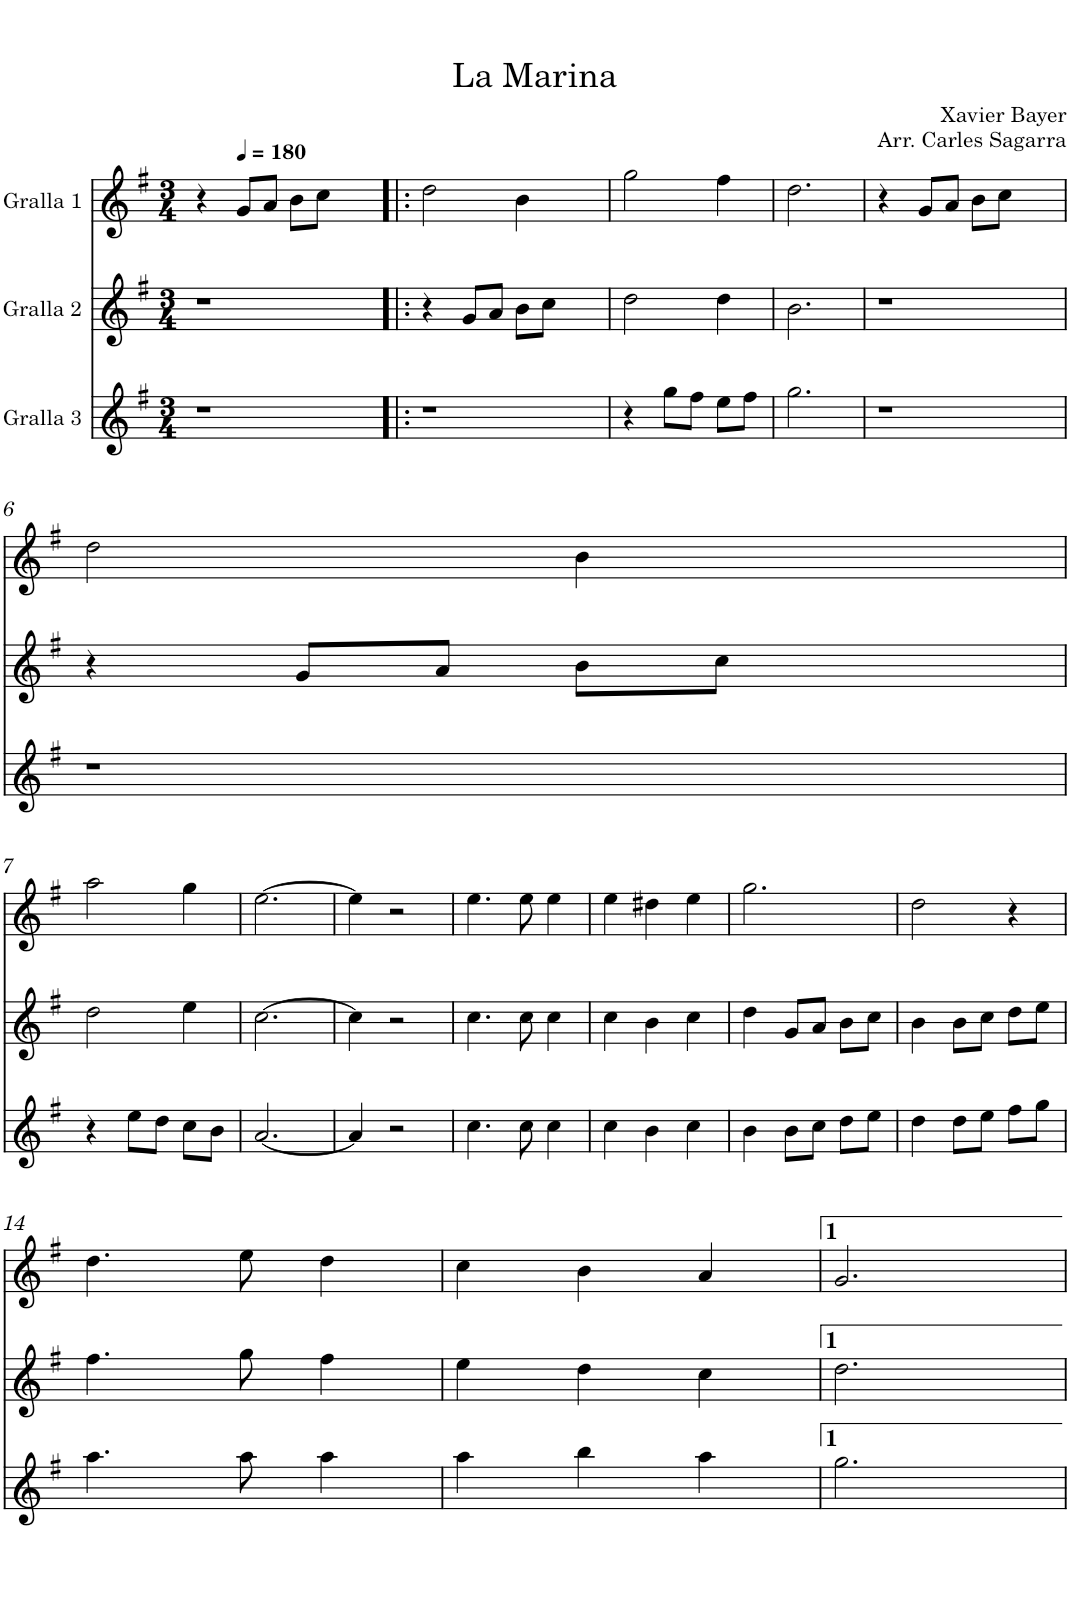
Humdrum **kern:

**kern	**kern	**kern
*part3	*part2	*part1
*staff3	*staff2	*staff1
*I"Gralla 3	*I"Gralla 2	*I"Gralla 1
*clefG2	*clefG2	*clefG2
*k[f#]	*k[f#]	*k[f#]
*M3/4	*M3/4	*M3/4
=1	=1	=1
2.r	2.r	4r
*	*	*MM180
.	.	8g/L
.	.	8a/J
.	.	8b\L
.	.	8cc\J
4ryy	4ryy	4ryy
=2!|:	=2!|:	=2!|:
2.r	4r	2dd\
.	8g/L	.
.	8a/J	.
.	8b\L	4b\
.	8cc\J	.
4ryy	4ryy	4ryy
=3	=3	=3
4r	2dd\	2gg\
8gg\L	.	.
8ff#\J	.	.
8ee\L	4dd\	4ff#\
8ff#\J	.	.
=4	=4	=4
2.gg\	2.b\	2.dd\
=5	=5	=5
2.r	2.r	4r
.	.	8g/L
.	.	8a/J
.	.	8b\L
.	.	8cc\J
4ryy	4ryy	4ryy
!!LO:LB:g=z
=6	=6	=6
2.r	4r	2dd\
.	8g/L	.
.	8a/J	.
.	8b\L	4b\
.	8cc\J	.
4ryy	4ryy	4ryy
!!LO:LB:g=z
=7	=7	=7
4r	2dd\	2aa\
8ee\L	.	.
8dd\J	.	.
8cc\L	4ee\	4gg\
8b\J	.	.
=8	=8	=8
[2.a/	[2.cc\	[2.ee\
=9	=9	=9
4a/]	4cc\]	4ee\]
2r	2r	2r
=10	=10	=10
4.cc\	4.cc\	4.ee\
8cc\	8cc\	8ee\
4cc\	4cc\	4ee\
=11	=11	=11
4cc\	4cc\	4ee\
4b\	4b\	4dd#X\
4cc\	4cc\	4ee\
=12	=12	=12
4b\	4dd\	2.gg\
8b\L	8g/L	.
8cc\J	8a/J	.
8dd\L	8b\L	.
8ee\J	8cc\J	.
=13	=13	=13
4dd\	4b\	2dd\
8dd\L	8b\L	.
8ee\J	8cc\J	.
8ff#\L	8dd\L	4r
8gg\J	8ee\J	.
!!LO:LB:g=z
=14	=14	=14
4.aa\	4.ff#\	4.dd\
8aa\	8gg\	8ee\
4aa\	4ff#\	4dd\
=15	=15	=15
4aa\	4ee\	4cc\
4bb\	4dd\	4b\
4aa\	4cc\	4a/
=16	=16	=16
2.gg\	2.dd\	2.g/
=	=	=
*-	*-	*-
